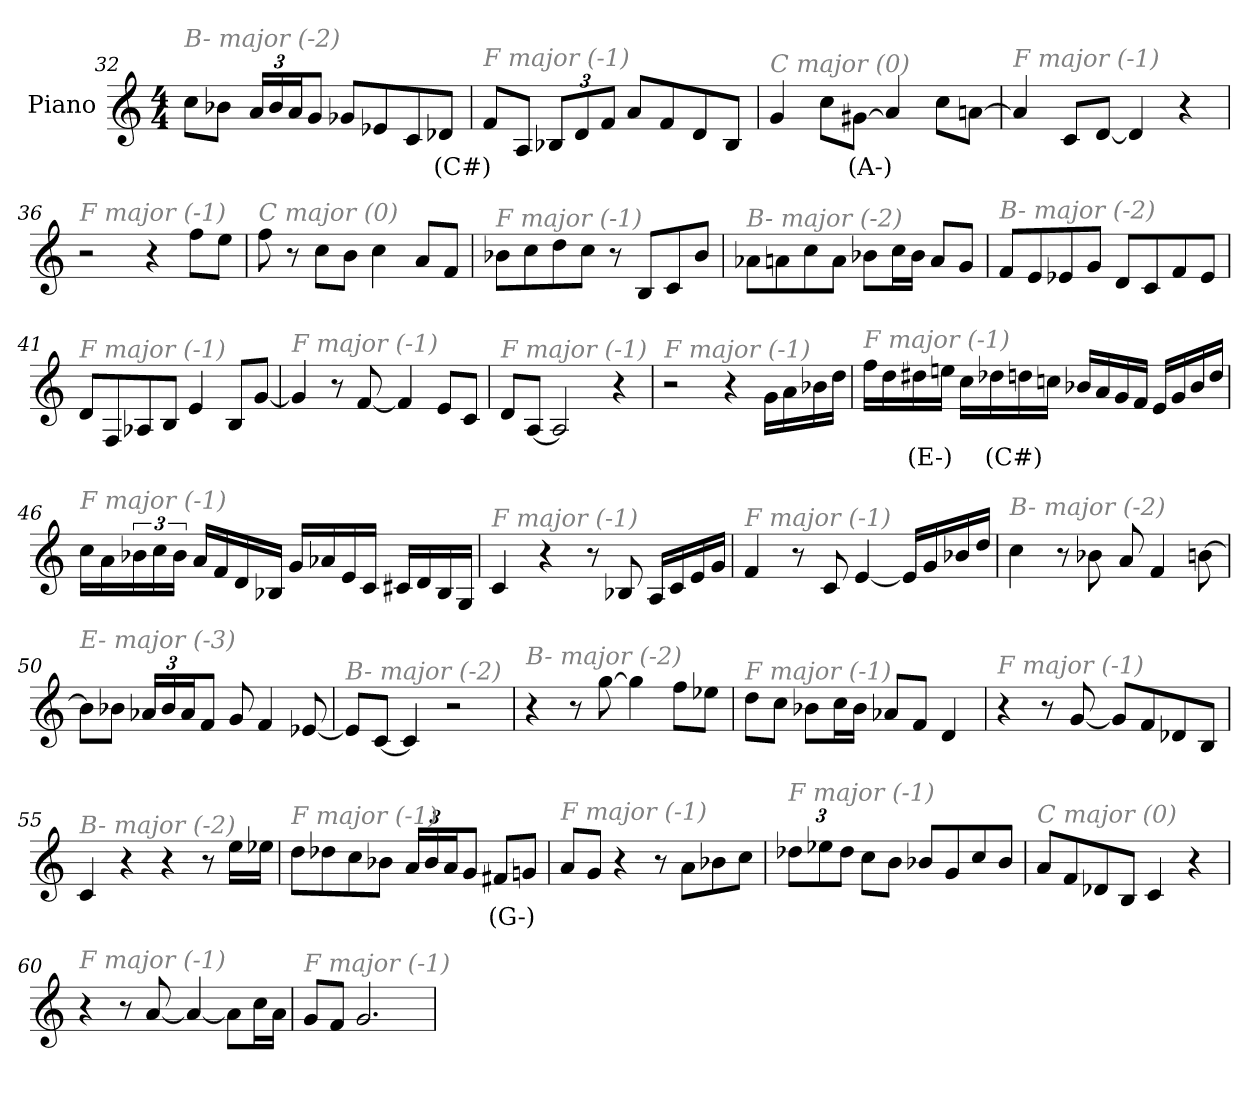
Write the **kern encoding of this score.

**kern	**text
*part1	*part1
*staff1	*staff1
*I"Piano	*
*I'Pno	*
*clefG2	*
*k[]	*
*M4/4	*
=32	=32
!LO:TX:i:color=#808080:t=B- major (-2)	!
8cc\L	.
8b-X\J	.
*Xbrackettup	*
24a/LL	.
24b-/	.
24a/J	.
8g/J	.
8g-X/L	.
8e-X/	.
8c/	.
8d-Xi/J	(C#)
!!LO:LB:g=z
=33	=33
!LO:TX:i:color=#808080:t=F major (-1)	!
8f/L	.
8A/J	.
12B-X/L	.
12d/	.
12f/J	.
8a/L	.
8f/	.
8d/	.
8B-/J	.
=34	=34
!LO:TX:i:color=#808080:t=C major (0)	!
4g/	.
8cc\L	.
[8g#Xi\J	(A-)
4a-/]	.
8cc\L	.
[8an\J	.
=35	=35
!LO:TX:i:color=#808080:t=F major (-1)	!
4a/]	.
8c/L	.
[8d/J	.
4d/]	.
4r	.
=36	=36
!LO:TX:i:color=#808080:t=F major (-1)	!
2r	.
4r	.
8ff\L	.
8ee\J	.
=37	=37
!LO:TX:i:color=#808080:t=C major (0)	!
8ff\	.
8r	.
8cc\L	.
8b\J	.
4cc\	.
8a/L	.
8f/J	.
!!LO:LB:g=z
=38	=38
!LO:TX:i:color=#808080:t=F major (-1)	!
8b-X\L	.
8cc\	.
8dd\	.
8cc\J	.
8r	.
8B/L	.
8c/	.
8b-/J	.
=39	=39
!LO:TX:i:color=#808080:t=B- major (-2)	!
8a-X\L	.
8an\	.
8cc\	.
8a\J	.
8b-X\L	.
16cc\L	.
16b-\JJ	.
8a/L	.
8g/J	.
=40	=40
!LO:TX:i:color=#808080:t=B- major (-2)	!
8f/L	.
8e/	.
8e-X/	.
8g/J	.
8d/L	.
8c/	.
8f/	.
8e-/J	.
=41	=41
!LO:TX:i:color=#808080:t=F major (-1)	!
8d/L	.
8F/	.
8A-X/	.
8B/J	.
4e/	.
8B/L	.
[8g/J	.
!!LO:LB:g=z
=42	=42
!LO:TX:i:color=#808080:t=F major (-1)	!
4g/]	.
8r	.
[8f/	.
4f/]	.
8e/L	.
8c/J	.
=43	=43
!LO:TX:i:color=#808080:t=F major (-1)	!
8d/L	.
[8A/J	.
2A/]	.
4r	.
=44	=44
!LO:TX:i:color=#808080:t=F major (-1)	!
2r	.
4r	.
16g\LL	.
16a\	.
16b-X\	.
16dd\JJ	.
=45	=45
!LO:TX:i:color=#808080:t=F major (-1)	!
16ff\LL	.
16dd\	.
16dd#Xi\	(E-)
16een\JJ	.
16cc\LL	.
16dd-Xi\	(C#)
16dd\	.
16ccn\JJ	.
16b-X/LL	.
16a/	.
16g/	.
16f/JJ	.
16e/LL	.
16g/	.
16b-/	.
16dd/JJ	.
!!LO:PB:g=z
=46	=46
!LO:TX:i:color=#808080:t=F major (-1)	!
16cc\LL	.
16a\	.
*brackettup	*
24b-X\	.
24cc\	.
24b-\JJ	.
16a/LL	.
16f/	.
16d/	.
16B-X/JJ	.
16g/LL	.
16a-X/	.
16e/	.
16c/JJ	.
16c#X/LL	.
16d/	.
16B-/	.
16G/JJ	.
=47	=47
!LO:TX:i:color=#808080:t=F major (-1)	!
4c/	.
4r	.
8r	.
8B-X/	.
16A/LL	.
16c/	.
16e/	.
16g/JJ	.
=48	=48
!LO:TX:i:color=#808080:t=F major (-1)	!
4f/	.
8r	.
8c/	.
[4e/	.
16e/LL]	.
16g/	.
16b-X/	.
16dd/JJ	.
!!LO:LB:g=z
=49	=49
!LO:TX:i:color=#808080:t=B- major (-2)	!
4cc\	.
8r	.
8b-X\	.
8a/	.
4f/	.
[8bn\	.
=50	=50
!LO:TX:i:color=#808080:t=E- major (-3)	!
8b\L]	.
8b-X\J	.
*Xbrackettup	*
24a-X/LL	.
24b-/	.
24a-/J	.
8f/J	.
8g/	.
4f/	.
[8e-X/	.
=51	=51
!LO:TX:i:color=#808080:t=B- major (-2)	!
8e-/L]	.
[8c/J	.
4c/]	.
2r	.
=52	=52
!LO:TX:i:color=#808080:t=B- major (-2)	!
4r	.
8r	.
[8gg\	.
4gg\]	.
8ff\L	.
8ee-X\J	.
=53	=53
!LO:TX:i:color=#808080:t=F major (-1)	!
8dd\L	.
8cc\J	.
8b-X\L	.
16cc\L	.
16b-\JJ	.
8a-X/L	.
8f/J	.
4d/	.
!!LO:LB:g=z
=54	=54
!LO:TX:i:color=#808080:t=F major (-1)	!
4r	.
8r	.
[8g/	.
8g/L]	.
8f/	.
8d-X/	.
8B/J	.
=55	=55
!LO:TX:i:color=#808080:t=B- major (-2)	!
4c/	.
4r	.
4r	.
8r	.
16ee\LL	.
16ee-X\JJ	.
=56	=56
!LO:TX:i:color=#808080:t=F major (-1)	!
8dd\L	.
8dd-X\	.
8cc\	.
8b-X\J	.
24a/LL	.
24b-/	.
24a/J	.
8g/J	.
8f#Xi/L	(G-)
8gn/J	.
=57	=57
!LO:TX:i:color=#808080:t=F major (-1)	!
8a/L	.
8g/J	.
4r	.
8r	.
8a\L	.
8b-X\	.
8cc\J	.
!!LO:LB:g=z
=58	=58
!LO:TX:i:color=#808080:t=F major (-1)	!
12dd-X\L	.
12ee-X\	.
12dd-\J	.
8cc\L	.
8b\J	.
8b-X/L	.
8g/	.
8cc/	.
8b-/J	.
=59	=59
!LO:TX:i:color=#808080:t=C major (0)	!
8a/L	.
8f/	.
8d-X/	.
8B/J	.
4c/	.
4r	.
=60	=60
!LO:TX:i:color=#808080:t=F major (-1)	!
4r	.
8r	.
[8a/	.
4a/_	.
8a\L]	.
16cc\L	.
16a\JJ	.
=61	=61
!LO:TX:i:color=#808080:t=F major (-1)	!
8g/L	.
8f/J	.
2.g/	.
=	=
*-	*-
